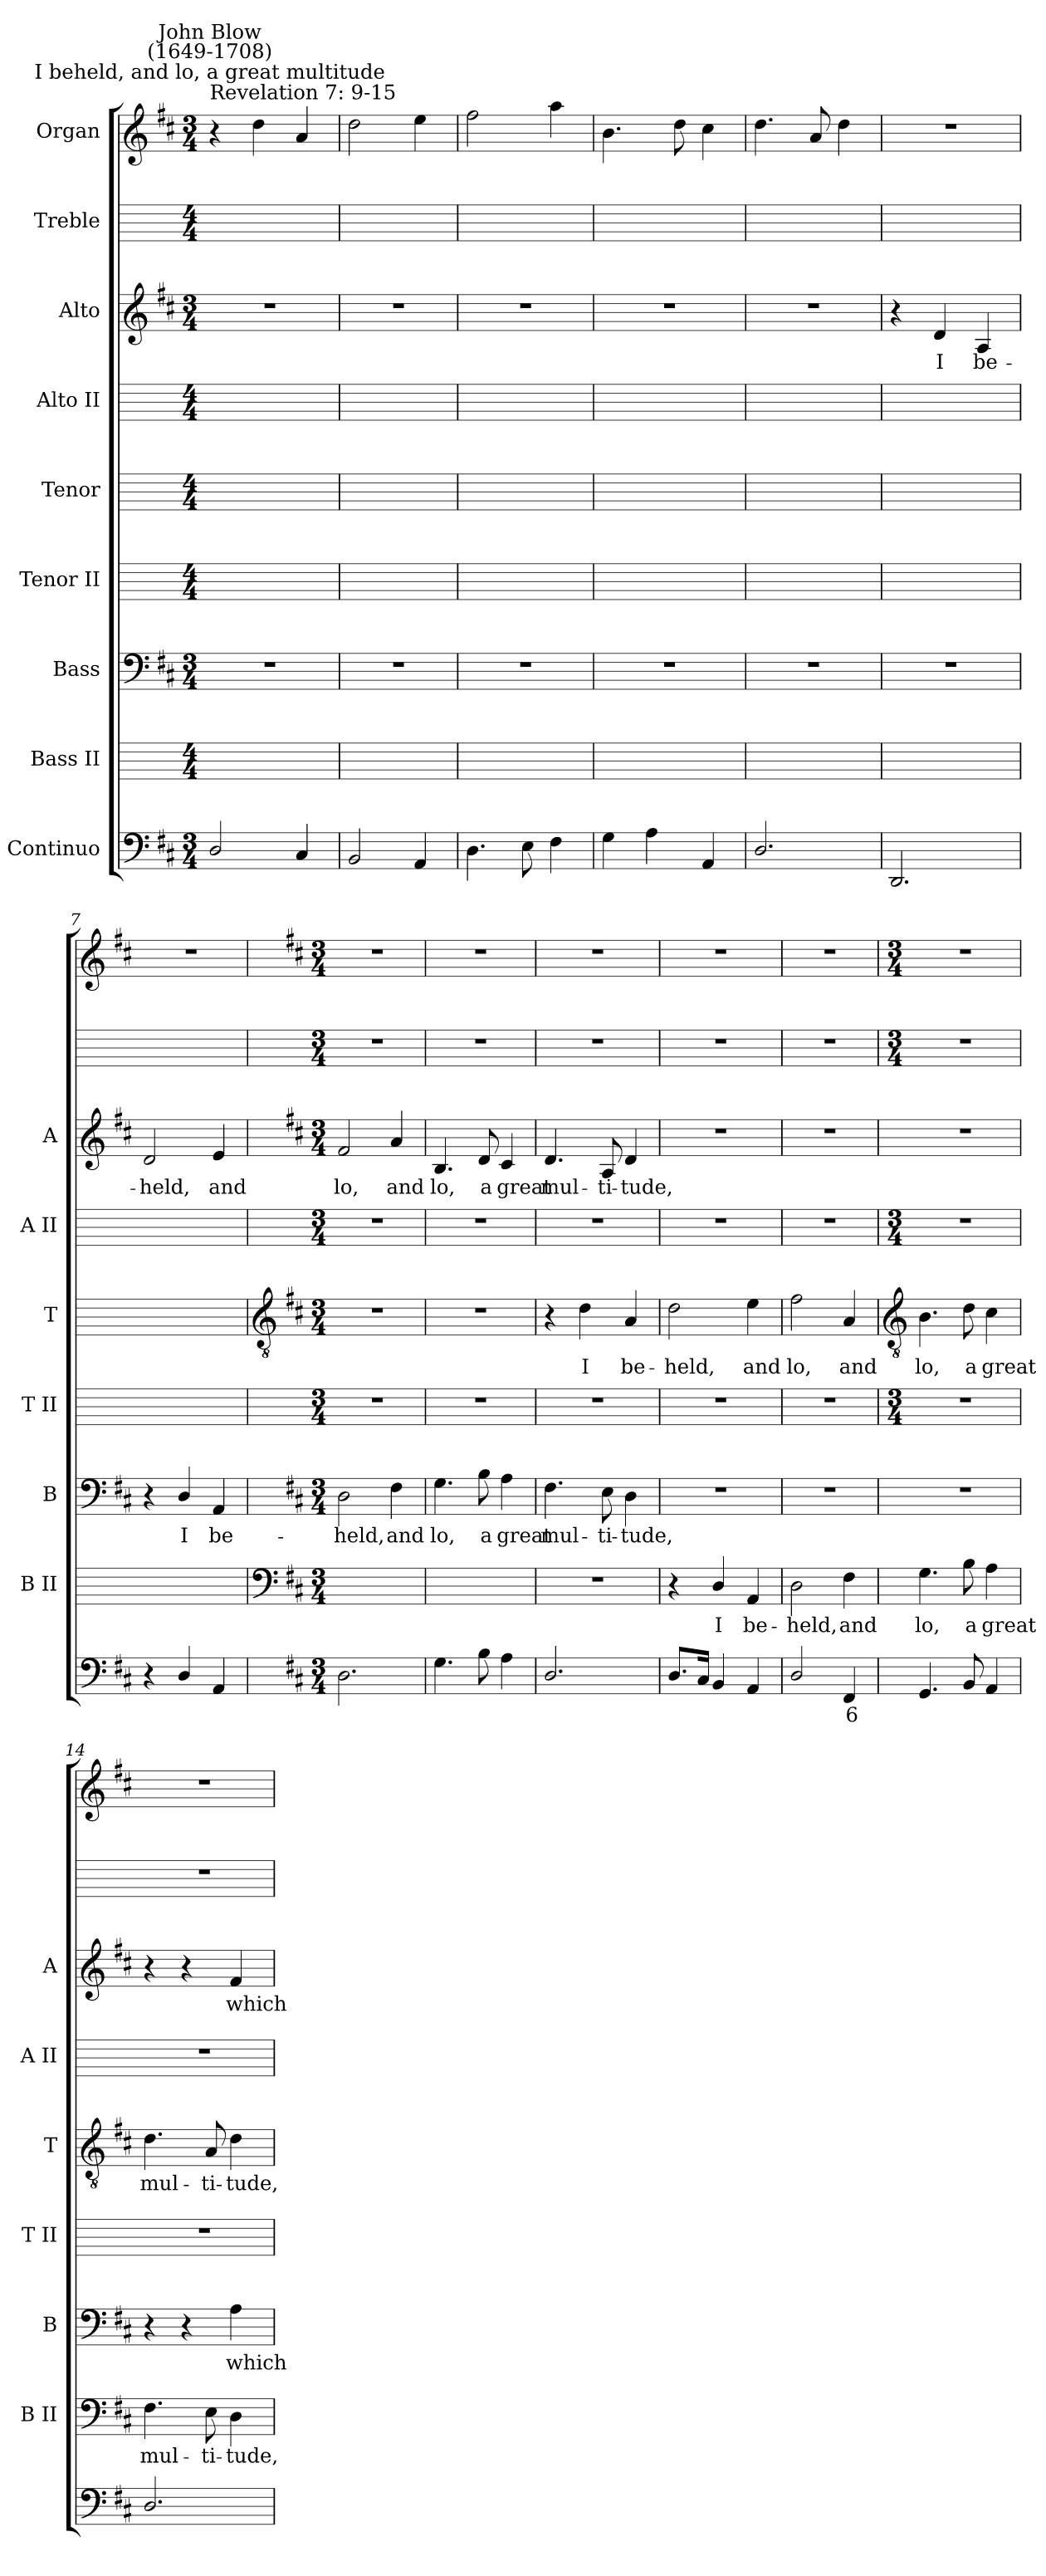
**kern	**text	**kern	**text	**kern	**text	**kern	**kern	**text	**kern	**kern	**text	**kern	**kern
*part9	*part9	*part8	*part8	*part7	*part7	*part6	*part5	*part5	*part4	*part3	*part3	*part2	*part1
*staff9	*staff9	*staff8	*staff8	*staff7	*staff7	*staff6	*staff5	*staff5	*staff4	*staff3	*staff3	*staff2	*staff1
*I"Continuo	*	*I"Bass II	*	*I"Bass	*	*I"Tenor II	*I"Tenor	*	*I"Alto II	*I"Alto	*	*I"Treble	*I"Organ
*	*	*I'B II	*	*I'B	*	*I'T II	*I'T	*	*I'A II	*I'A	*	*	*
*clefF4	*	*	*	*clefF4	*	*	*	*	*	*clefG2	*	*	*clefG2
*k[f#c#]	*	*	*	*k[f#c#]	*	*	*	*	*	*k[f#c#]	*	*	*k[f#c#]
*D:	*	*	*	*D:	*	*	*	*	*	*D:	*	*	*D:
*M3/4	*	*M4/4	*	*M3/4	*	*M4/4	*M4/4	*	*M4/4	*M3/4	*	*M4/4	*M3/4
=1	=1	=1	=1	=1	=1	=1	=1	=1	=1	=1	=1	=1	=1
!	!	!	!	!	!	!	!	!	!	!	!	!	!LO:TX:a:t=Revelation 7&colon; 9-15
!	!	!	!	!	!	!	!	!	!	!	!	!	!LO:TX:a:cj:t=I beheld, and lo, a great multitude
!	!	!	!	!	!	!	!	!	!	!	!	!	!LO:TX:a:cj:t=John Blow\n(1649-1708)
!	!	!	!	!LO:N:vis=1	!	!	!	!	!	!LO:N:vis=1	!	!	!
2D/	.	2.r	.	2.r	.	2.r	2.r	.	2.r	2.r	.	2.r	4r
.	.	.	.	.	.	.	.	.	.	.	.	.	4dd
4C#	.	.	.	.	.	.	.	.	.	.	.	.	4a
=2	=2	=2	=2	=2	=2	=2	=2	=2	=2	=2	=2	=2	=2
!	!	!	!	!LO:N:vis=1	!	!	!	!	!	!LO:N:vis=1	!	!	!
2BB	.	2.r	.	2.r	.	2.r	2.r	.	2.r	2.r	.	2.r	2dd
4AA	.	.	.	.	.	.	.	.	.	.	.	.	4ee
=3	=3	=3	=3	=3	=3	=3	=3	=3	=3	=3	=3	=3	=3
!	!	!	!	!LO:N:vis=1	!	!	!	!	!	!LO:N:vis=1	!	!	!
4.D	.	2.r	.	2.r	.	2.r	2.r	.	2.r	2.r	.	2.r	2ff#
8E	.	.	.	.	.	.	.	.	.	.	.	.	.
4F#	.	.	.	.	.	.	.	.	.	.	.	.	4aa
=4	=4	=4	=4	=4	=4	=4	=4	=4	=4	=4	=4	=4	=4
!	!	!	!	!LO:N:vis=1	!	!	!	!	!	!LO:N:vis=1	!	!	!
4G	.	2.r	.	2.r	.	2.r	2.r	.	2.r	2.r	.	2.r	4.b
4A	.	.	.	.	.	.	.	.	.	.	.	.	.
.	.	.	.	.	.	.	.	.	.	.	.	.	8dd
4AA	.	.	.	.	.	.	.	.	.	.	.	.	4cc#
=5	=5	=5	=5	=5	=5	=5	=5	=5	=5	=5	=5	=5	=5
!	!	!	!	!LO:N:vis=1	!	!	!	!	!	!LO:N:vis=1	!	!	!
2.D/	.	2.r	.	2.r	.	2.r	2.r	.	2.r	2.r	.	2.r	4.dd
.	.	.	.	.	.	.	.	.	.	.	.	.	8a
.	.	.	.	.	.	.	.	.	.	.	.	.	4dd
=6	=6	=6	=6	=6	=6	=6	=6	=6	=6	=6	=6	=6	=6
!	!	!	!	!LO:N:vis=1	!	!	!	!	!	!	!	!	!LO:N:vis=1
2.DD	.	2.r	.	2.r	.	2.r	2.r	.	2.r	4r	.	2.r	2.r
!	!	!	!	!	!	!	!	!	!	!	!LO:LY:b	!	!
.	.	.	.	.	.	.	.	.	.	4d	I	.	.
!	!	!	!	!	!	!	!	!	!	!	!LO:LY:b	!	!
.	.	.	.	.	.	.	.	.	.	4A	be-	.	.
=7	=7	=7	=7	=7	=7	=7	=7	=7	=7	=7	=7	=7	=7
!	!	!	!	!	!	!	!	!	!	!	!LO:LY:b	!	!LO:N:vis=1
4r	.	2.r	.	4r	.	2.r	2.r	.	2.r	2d	-held,	2.r	2.r
!	!	!	!	!	!LO:LY:b	!	!	!	!	!	!	!	!
4D/	.	.	.	4D/	I	.	.	.	.	.	.	.	.
!	!	!	!	!	!LO:LY:b	!	!	!	!	!	!LO:LY:b	!	!
4AA	.	.	.	4AA	be-	.	.	.	.	4e	and	.	.
!!LO:LB:g=z
=8	=8	=8	=8	=8	=8	=8	=8	=8	=8	=8	=8	=8	=8
*	*	*clefF4	*	*	*	*	*clefGv2	*	*	*	*	*	*
*	*	*k[f#c#]	*	*	*	*	*k[f#c#]	*	*	*	*	*	*
*	*	*D:	*	*	*	*	*D:	*	*	*	*	*	*
*M3/4	*	*M3/4	*	*M3/4	*	*M3/4	*M3/4	*	*M3/4	*M3/4	*	*M3/4	*M3/4
!	!	!LO:N:vis=1	!	!	!LO:LY:b	!	!LO:N:vis=1	!	!	!	!LO:LY:b	!	!
2.D	.	2.ryy	.	2D	-held,	2.r	2.r	.	2.r	2f#	lo,	2.r	2.r
!	!	!	!	!	!LO:LY:b	!	!	!	!	!	!LO:LY:b	!	!
.	.	.	.	4F#	and	.	.	.	.	4a	and	.	.
=9	=9	=9	=9	=9	=9	=9	=9	=9	=9	=9	=9	=9	=9
!	!	!LO:N:vis=1	!	!	!LO:LY:b	!	!LO:N:vis=1	!	!	!	!LO:LY:b	!	!
4.G	.	2.ryy	.	4.G	lo,	2.r	2.r	.	2.r	4.B	lo,	2.r	2.r
!	!	!	!	!	!LO:LY:b	!	!	!	!	!	!LO:LY:b	!	!
8B	.	.	.	8B	a	.	.	.	.	8d	a	.	.
!	!	!	!	!	!LO:LY:b	!	!	!	!	!	!LO:LY:b	!	!
4A	.	.	.	4A	great	.	.	.	.	4c#	great	.	.
=10	=10	=10	=10	=10	=10	=10	=10	=10	=10	=10	=10	=10	=10
!	!	!LO:N:vis=1	!	!	!LO:LY:b	!	!	!	!	!	!LO:LY:b	!	!
2.D/	.	2.r	.	4.F#	mul-	2.r	4r	.	2.r	4.d	mul-	2.r	2.r
!	!	!	!	!	!	!	!	!LO:LY:b	!	!	!	!	!
.	.	.	.	.	.	.	4d	I	.	.	.	.	.
!	!	!	!	!	!LO:LY:b	!	!	!	!	!	!LO:LY:b	!	!
.	.	.	.	8E	-ti-	.	.	.	.	8A	-ti-	.	.
!	!	!	!	!	!LO:LY:b	!	!	!LO:LY:b	!	!	!LO:LY:b	!	!
.	.	.	.	4D	-tude,	.	4A	be-	.	4d	-tude,	.	.
=11	=11	=11	=11	=11	=11	=11	=11	=11	=11	=11	=11	=11	=11
!	!	!	!	!LO:N:vis=1	!	!	!	!LO:LY:b	!	!LO:N:vis=1	!	!	!
8.DL	.	4r	.	2.r	.	2.r	2d	-held,	2.r	2.r	.	2.r	2.r
16C#J	.	.	.	.	.	.	.	.	.	.	.	.	.
!	!	!	!LO:LY:b	!	!	!	!	!	!	!	!	!	!
4BB	.	4D/	I	.	.	.	.	.	.	.	.	.	.
!	!	!	!LO:LY:b	!	!	!	!	!LO:LY:b	!	!	!	!	!
4AA	.	4AA	be-	.	.	.	4e	and	.	.	.	.	.
=12	=12	=12	=12	=12	=12	=12	=12	=12	=12	=12	=12	=12	=12
!	!	!	!LO:LY:b	!LO:N:vis=1	!	!	!	!LO:LY:b	!	!LO:N:vis=1	!	!	!
2D/	.	2D	-held,	2.r	.	2.r	2f#	lo,	2.r	2.r	.	2.r	2.r
!	!LO:LY:b	!	!LO:LY:b	!	!	!	!	!LO:LY:b	!	!	!	!	!
4FF#	6	4F#	and	.	.	.	4A	and	.	.	.	.	.
!!LO:LB:g=z
=13	=13	=13	=13	=13	=13	=13	=13	=13	=13	=13	=13	=13	=13
*	*	*	*	*	*	*	*clefGv2	*	*	*	*	*	*
*	*	*	*	*	*	*M3/4	*	*	*M3/4	*	*	*M3/4	*M3/4
!	!	!	!LO:LY:b	!LO:N:vis=1	!	!	!	!LO:LY:b	!	!LO:N:vis=1	!	!	!
4.GG	.	4.G	lo,	2.r	.	2.r	4.B	lo,	2.r	2.r	.	2.r	2.r
!	!	!	!LO:LY:b	!	!	!	!	!LO:LY:b	!	!	!	!	!
8BB	.	8B	a	.	.	.	8d	a	.	.	.	.	.
!	!	!	!LO:LY:b	!	!	!	!	!LO:LY:b	!	!	!	!	!
4AA	.	4A	great	.	.	.	4c#	great	.	.	.	.	.
=14	=14	=14	=14	=14	=14	=14	=14	=14	=14	=14	=14	=14	=14
!	!	!	!LO:LY:b	!	!	!	!	!LO:LY:b	!	!	!	!	!
2.D/	.	4.F#	mul-	4r	.	2.r	4.d	mul-	2.r	4r	.	2.r	2.r
.	.	.	.	4r	.	.	.	.	.	4r	.	.	.
!	!	!	!LO:LY:b	!	!	!	!	!LO:LY:b	!	!	!	!	!
.	.	8E	-ti-	.	.	.	8A	-ti-	.	.	.	.	.
!	!	!	!LO:LY:b	!	!LO:LY:b	!	!	!LO:LY:b	!	!	!LO:LY:b	!	!
.	.	4D	-tude,	4A	which	.	4d	-tude,	.	4f#	which	.	.
=	=	=	=	=	=	=	=	=	=	=	=	=	=
*-	*-	*-	*-	*-	*-	*-	*-	*-	*-	*-	*-	*-	*-
